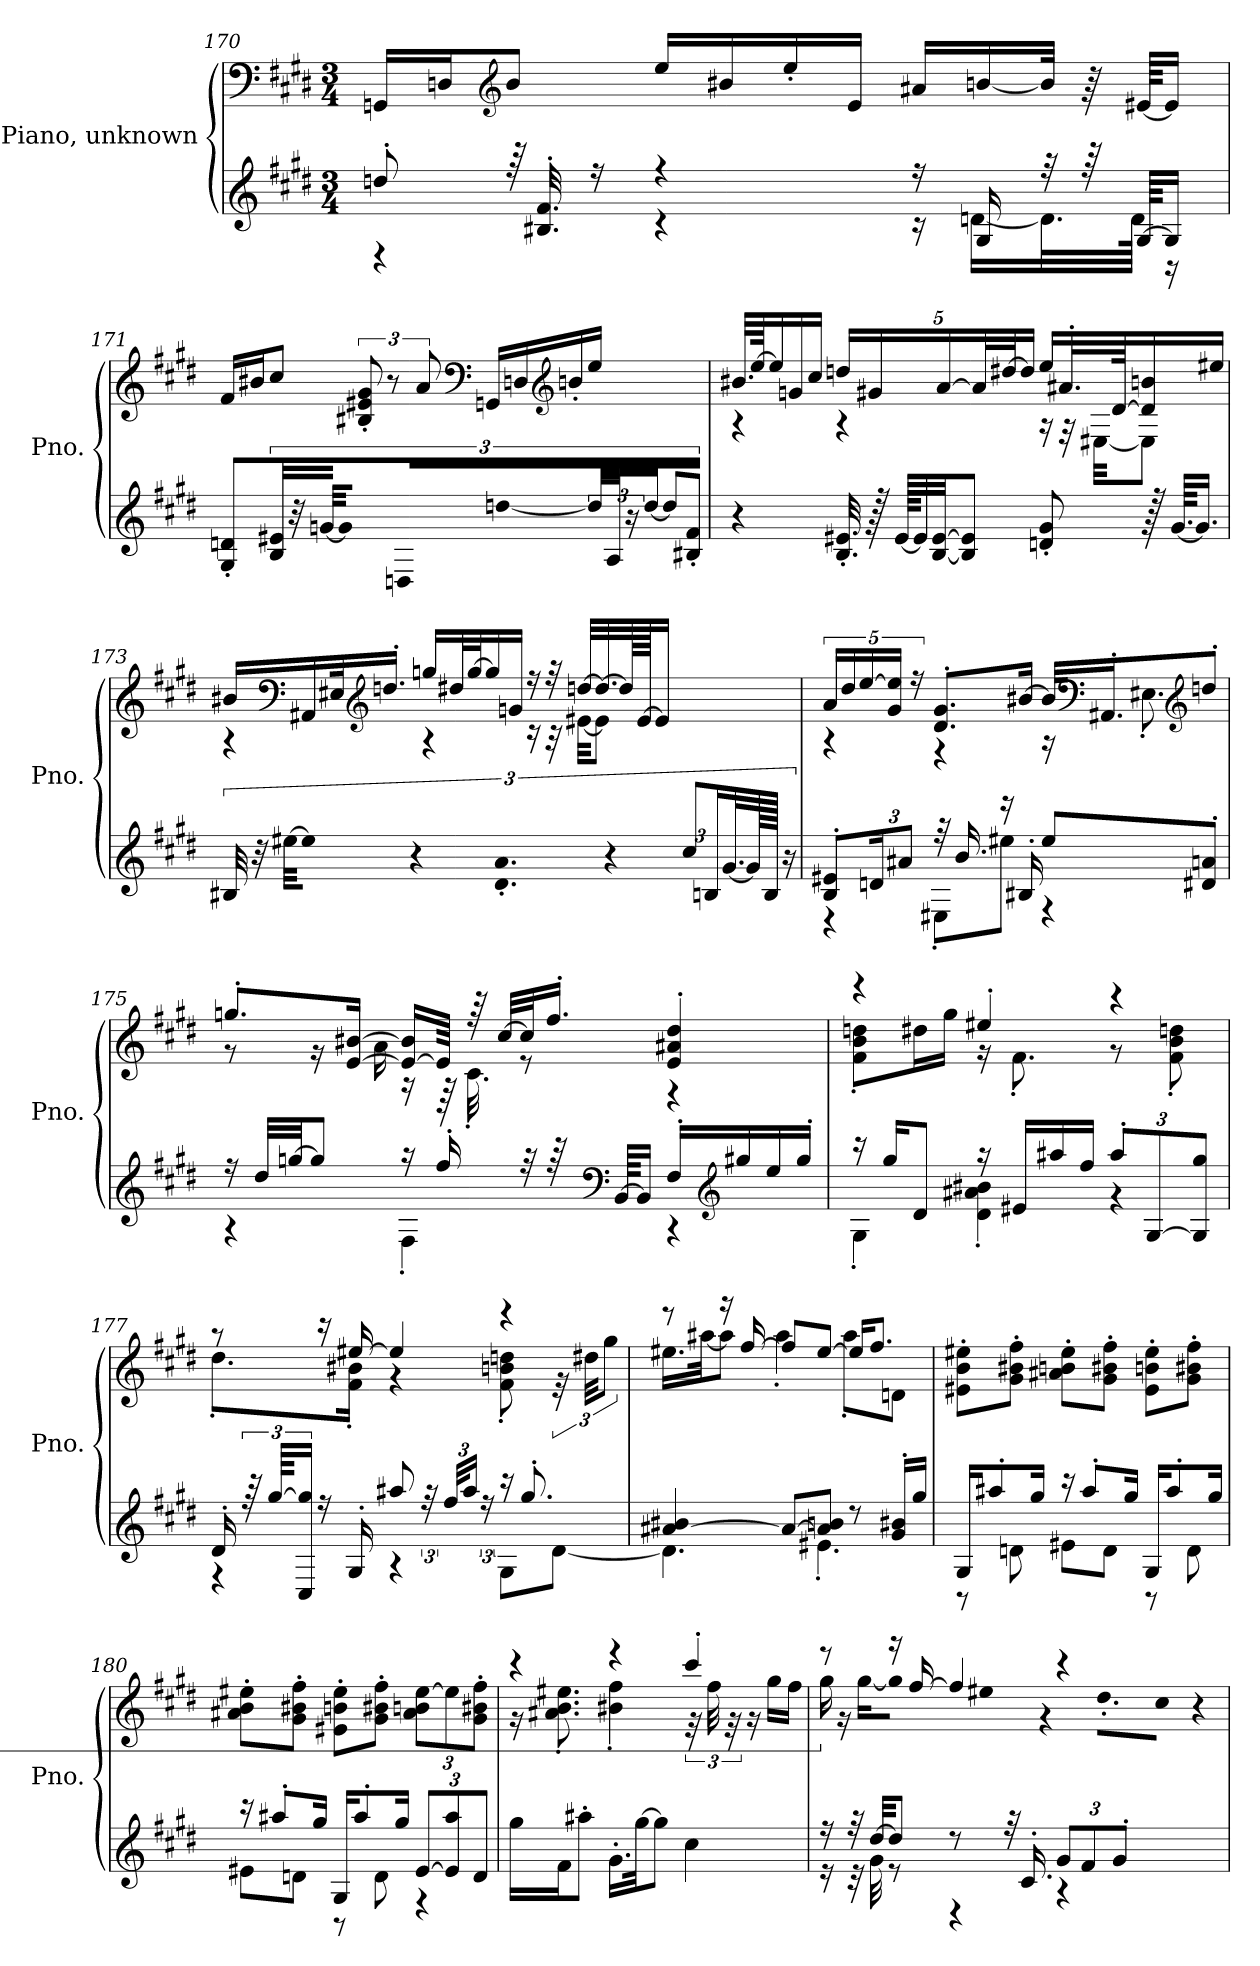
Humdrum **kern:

**kern	**kern
*part1	*part1
*staff2	*staff1
*I"Piano, unknown	*
*I'Pno.	*
!!LO:LB:g=z
*clefG2	*clefF4
*k[f#c#g#d#]	*k[f#c#g#d#]
*M3/4	*M3/4
=170	=170
*^	*
8ddn'/	4r	16GGn/LL
.	.	16Dn/J
*	*	*clefG2
64r	.	8b/J
32.B#X/' 32.f#/'	.	.
16r	.	.
4r	4r	16ee/LL
.	.	16b#X/
.	.	16ee'/
.	.	16e/JJ
16r	16r	16a#X/LL
16G#/	[16dn\LL	[16bn/
32r	32.d\L]	32b/JJk]
64r	.	64r
[64G#/KKLL	64d\JJJk	[64e#X/KKLL
16G#/JJ]	16r	16e#/JJ]
*v	*v	*
!!LO:PB:g=z
=171	=171
8G#/' 8dn/'L	16f#/LL
.	16b#X/J
48B/ 48e#X/Jkk	8cc#/J
48r	.
[48gn/KLL	.
16g/JJ]	.
16Dn/LL	12B#X/' 12e#X/' 12g#/'
[16ddn/	.
.	12r
48dd/L]	.
48A/JJJ	.
24r	12a/
[24dd\	.
*	*clefF4
8dd/L]	16GGn/LL
.	16Dn/
*	*clefG2
8B#X/' 8f#/'J	16bn'/
.	16ee/JJ
!!LO:LB:g=z
=172	=172
*	*^
4r	32.b#X/LLL	4r
.	[64ee/JK	.
.	16ee/]	.
.	16gn/	.
.	16cc#/JJ	.
*	*Xbrackettup	*
32.B/' 32.e#X/'	20ddn/LL	4r
128r	.	.
.	20g#X/	.
[128e#/KKLLL	.	.
32e#/]	.	.
[32B/ [32e#/JJ	.	.
.	[20a/	.
8B/] 8e#/]J	.	.
.	40a/L]	.
.	[40dd#X/J	.
.	20dd#/JJ]	.
8dn/' 8g#/'	16ee/LL	16r
.	32.a#X'/L	32r
.	.	[32E#X\KKL
.	[64d#/JK	.
128r	16d#/] 16bn/	8E#\J]
[64.g#/KKLL	.	.
16.g#/JJ]	.	.
.	16ee#X/JJ	.
!!LO:LB:g=z	!!
=173	=173	=173
48B#X/	16b#X/LL	4r
48r	.	.
[48ee#X\KLL	.	.
*	*clefF4	*
16ee#\JJ]	16AA#X/	.
32r	32E#X/K	.
*	*clefG2	*
16.d#/' 16.a/'	16.ddn'/JJ	.
4r	16ggn/LL	4r
.	32dd#X/L	.
.	[32gg/J	.
.	16gg/]	.
.	16gn/JJ	.
*Xbrackettup	*	*
12cc#/L	16r	16r
.	32r	32r
24Bn/L	.	.
.	[32ddn/LLL	[32e#X\KKL
[32.g#/L	32.dd/_	8e#\J]
128g#/LL]	128dd/LL]	.
128B/JJJJJ	[128e#/JJJ	.
16r	16e#/JJ]	.
!!LO:LB:g=z	!!
=174	=174	=174
*^	*	*
*	*	*brackettup	*
8B/' 8e#X/'L	4r	20a/LL	4r
.	.	20dd#/	.
.	.	[20ee/	.
24dn/K	.	.	.
.	.	20g#/ 20ee/]JJ	.
12a#X/J	.	.	.
.	.	20r	.
32r	8E#X'\L	8.d#/' 8.g#/'L	4r
16.b/	.	.	.
16r	8ee#X\J	.	.
16B#X'/	.	[16b#X/Jk	.
8ee#/L	4r	32b#/KLL]	16r
*	*	*clefF4	*
.	.	16.AA#X'/J	.
.	.	.	8.E#X'\
*	*	*clefG2	*
8d#X/' 8an/'J	.	8ddn'/J	.
!!LO:LB:g=z	!!
=175	=175	=175	=175
16r	4r	8.ggn'/L	8r
32dd#/LLL	.	.	.
[32ggn/JJ	.	.	.
8gg/J]	.	.	16r
.	.	[16e/ [16b#X/Jk	16a\
16r	4F#'\	16e/_ 16b#/]LL	16r
16ff#'/	.	64e/JJkk]	64r
.	.	64r	32.c#'\
.	.	[32cc#/LLL	.
32r	.	32cc#/J]	8r
64r	.	16.ff#'/JJ	.
*clefF4	*	*	*
[64BB/KKLL	.	.	.
16BB/JJ]	.	.	.
16F#'/LL	4r	4e/' 4a#X/' 4dd#/'	4r
*clefG2	*	*	*
16gg#X/	.	.	.
16ee/	.	.	.
16gg#'/JJ	.	.	.
=176	=176	=176	=176
16r	4G#'\	4r	8f#\' 8b\' 8ddn\'L
16gg#/KL	.	.	.
8d#/J	.	.	16dd#X\L
.	.	.	16gg#\JJ
16r	4d#\' 4a#X\' 4b#X\'	4ee#X'/	16r
16e#X/LL	.	.	8.f#'\
16aa#X/	.	.	.
16ff#/JJ	.	.	.
12aa#'/L	4r	4r	8r
[12G#/	.	.	.
.	.	.	8f#\' 8b\' 8ddn\'
12G#/] 12gg#/J	.	.	.
!!LO:LB:g=z	!!
=177	=177	=177	=177
16d#'/	4r	8r	8.dd#'\L
*brackettup	*	*	*
96r	.	.	.
[96gg#/KKLL	.	.	.
24C#/ 24gg#/]JJ	.	.	.
16r	.	16r	.
16G#'/	.	[16ee#X/	16f#\' 16b#X\'Jk
8aa#X/	4r	4ee#/]	4r
48r	.	.	.
48ff#/KLL	.	.	.
24aa#/JJ	.	.	.
24r	.	.	.
16r	8G#\L	4r	8f#\' 8bn\' 8ddn\'
8.gg#'/	.	.	.
.	[8d#\J	.	48r
.	.	.	48dd#X\KKL
.	.	.	12gg#\J
=178	=178	=178	=178
[4a#X/ 4b#X/	4.d#\]	8r	16.ee#X\LL
.	.	.	[32aa#X\JK
.	.	16r	8aa#\J]
.	.	[16ff#/	.
8a#/L_	.	8ff#/L]	4aa#'\
8a#/] 8bn/J	4.e#X'\	[8ee#/J	.
8r	.	16ee#/KL]	8aa#'\L
.	.	8.ff#/J	.
16g#/' 16b#X/'LL	.	.	8dn\J
16gg#/JJ	.	.	.
*	*	*v	*v
!!LO:PB:g=z
=179	=179	=179
16G#/KL	8r	8e#X\' 8b\' 8ee#X\'L
8aa#X'/	.	.
.	8dn\	8g#\' 8b#X\' 8ff#\'J
16gg#/Jk	.	.
16r	8e#X\L	8a#X\' 8bn\' 8ee#\'L
8aa#'/L	.	.
.	8d\J	8g#\' 8b#X\' 8ff#\'J
16gg#/Jk	.	.
16G#/KL	8r	8e#\' 8bn\' 8ee#\'L
8aa#'/	.	.
.	8d\	8g#\' 8b#X\' 8ff#\'J
16gg#/Jk	.	.
=180	=180	=180
16r	8e#X\L	8a#X\' 8b\' 8ee#X\'L
8aa#X'/L	.	.
.	8dn\J	8g#\' 8b#X\' 8ff#\'J
16gg#/Jk	.	.
16G#/KL	8r	8e#X\' 8bn\' 8ee#\'L
8aa#'/	.	.
.	8d\	8g#\' 8b#X\' 8ff#\'J
16gg#/Jk	.	.
*Xbrackettup	*	*Xbrackettup
[12e#/L	4r	12a#\ 12bn\ [12ee#\L
12e#/] 12aa#/	.	12ee#\]
12d/J	.	12g#\' 12b#X\' 12ff#\'J
*v	*v	*
!!LO:LB:g=z
=181	=181
*	*^
16gg#\LL	4r	16r
16f#\J	.	8.a#X\' 8.b\' 8.ee#X\'
8aa#X'\J	.	.
16.g#'\LL	4r	4b#X\' 4ff#\'
[32gg#\JK	.	.
8gg#\J]	.	.
*	*	*brackettup
4cc#\	4ccc#'/	48r
.	.	48ff#\
.	.	48r
.	.	16r
.	.	16gg#\LL
.	.	16ff#\JJ
=182	=182	=182
*^	*	*
16r	16r	8r	24gg#\
.	.	.	24r
32r	32r	.	.
.	.	.	[24gg#\KL
[32dd#/KKL	32g#\	.	.
8dd#/J]	8r	16r	8gg#\J]
.	.	[16ff#/	.
8r	4r	4ff#/]	16ee#X\
.	.	.	64r
.	.	.	32.dd#'\KKL
32r	.	.	8cc#\J
16.c#'/	.	.	.
12g#/L	4r	4r	4r
12f#/	.	.	.
12g#'/J	.	.	.
*v	*v	*	*
*	*v	*v
=	=
*-	*-
